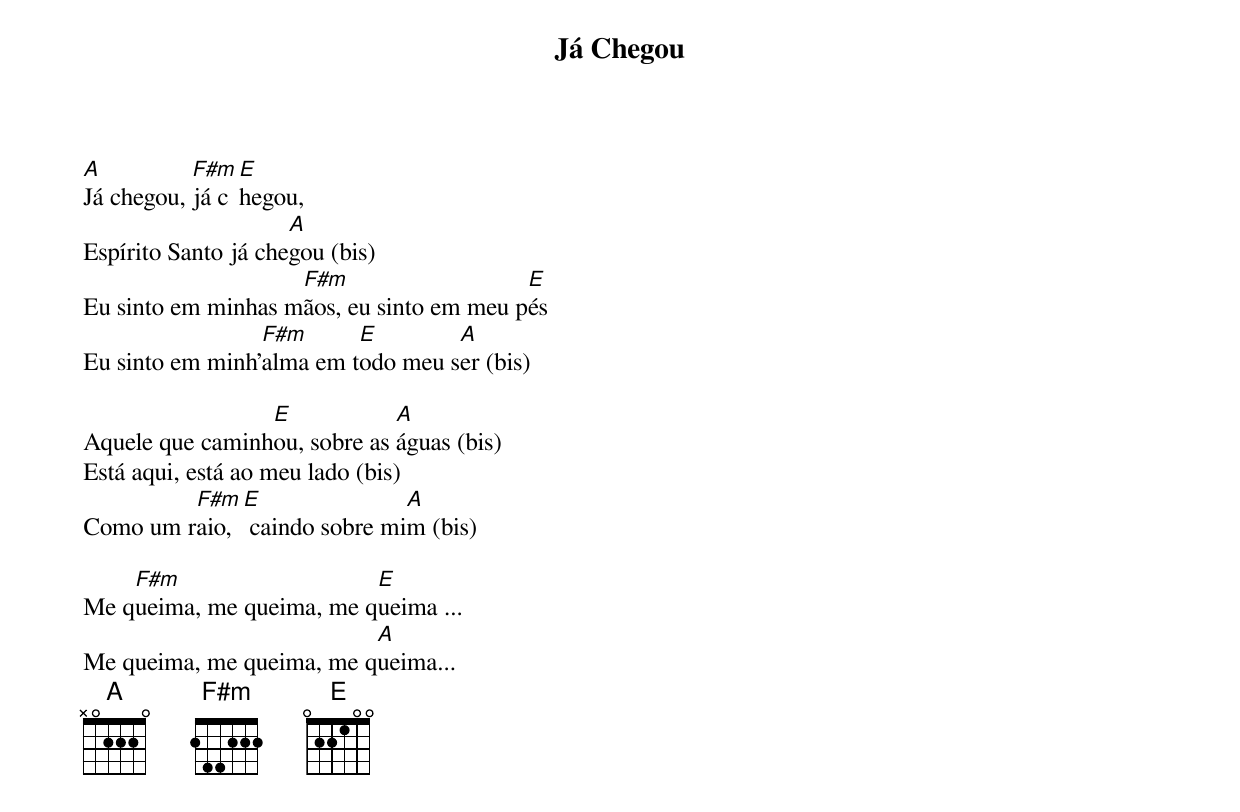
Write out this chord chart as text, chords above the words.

Já Chegou

A          F#m E
Já chegou, já chegou,
                     A
Espírito Santo já chegou (bis)
                    F#m                   E
Eu sinto em minhas mãos, eu sinto em meu pés
                 F#m      E        A
Eu sinto em minh'alma em todo meu ser (bis)

                 E            A
Aquele que caminhou, sobre as águas (bis)
Está aqui, está ao meu lado (bis)
         F#m E               A
Como um raio, caindo sobre mim (bis)

    F#m                   E
Me queima, me queima, me queima ...
                          A
Me queima, me queima, me queima...
